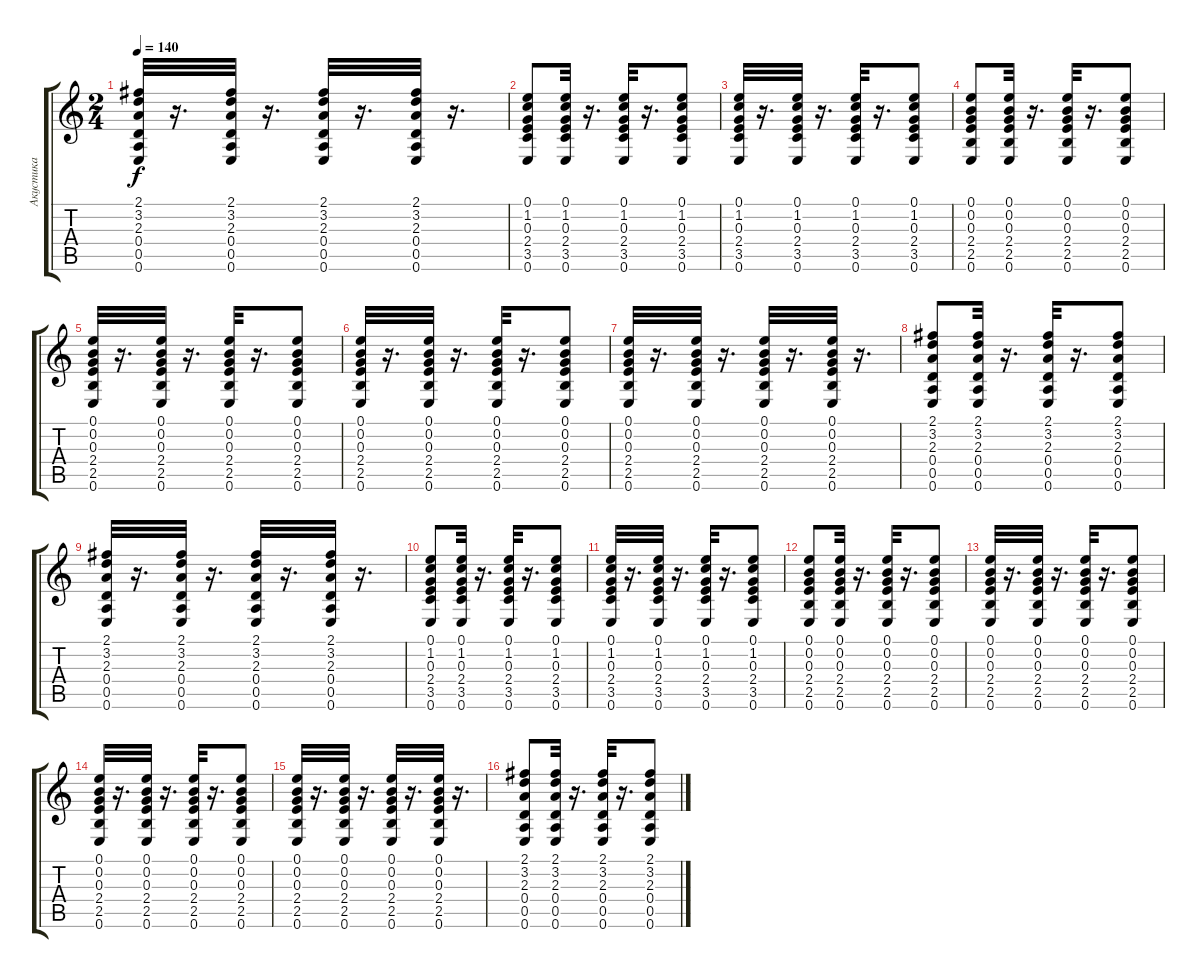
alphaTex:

\track ("Акустика" "Акустика") {instrument acousticguitarsteel}
\staff {score tabs}
\tuning (E4 B3 G3 D3 A2 E2) {hide}
\ts (2 4)
\tempo 140
\clef g2
\ks c
(2.1 3.2 2.3 0.4 0.5 0.6).32{dy f} r.16{d} (2.1 3.2 2.3 0.4 0.5 0.6).32 r.16{d} (2.1 3.2 2.3 0.4 0.5 0.6).32 r.16{d} (2.1 3.2 2.3 0.4 0.5 0.6).32 r.16{d} |
(0.1 1.2 0.3 2.4 3.5 0.6).8 (0.1 1.2 0.3 2.4 3.5 0.6).32 r.16{d} (0.1 1.2 0.3 2.4 3.5 0.6).32 r.16{d} (0.1 1.2 0.3 2.4 3.5 0.6).8 |
(0.1 1.2 0.3 2.4 3.5 0.6).32 r.16{d} (0.1 1.2 0.3 2.4 3.5 0.6).32 r.16{d} (0.1 1.2 0.3 2.4 3.5 0.6).32 r.16{d} (0.1 1.2 0.3 2.4 3.5 0.6).8 |
(0.1 0.2 0.3 2.4 2.5 0.6).8 (0.1 0.2 0.3 2.4 2.5 0.6).32 r.16{d} (0.1 0.2 0.3 2.4 2.5 0.6).32 r.16{d} (0.1 0.2 0.3 2.4 2.5 0.6).8 |
(0.1 0.2 0.3 2.4 2.5 0.6).32 r.16{d} (0.1 0.2 0.3 2.4 2.5 0.6).32 r.16{d} (0.1 0.2 0.3 2.4 2.5 0.6).32 r.16{d} (0.1 0.2 0.3 2.4 2.5 0.6).8 |
(0.1 0.2 0.3 2.4 2.5 0.6).32 r.16{d} (0.1 0.2 0.3 2.4 2.5 0.6).32 r.16{d} (0.1 0.2 0.3 2.4 2.5 0.6).32 r.16{d} (0.1 0.2 0.3 2.4 2.5 0.6).8 |
(0.1 0.2 0.3 2.4 2.5 0.6).32 r.16{d} (0.1 0.2 0.3 2.4 2.5 0.6).32 r.16{d} (0.1 0.2 0.3 2.4 2.5 0.6).32 r.16{d} (0.1 0.2 0.3 2.4 2.5 0.6).32 r.16{d} |
(2.1 3.2 2.3 0.4 0.5 0.6).8 (2.1 3.2 2.3 0.4 0.5 0.6).32 r.16{d} (2.1 3.2 2.3 0.4 0.5 0.6).32 r.16{d} (2.1 3.2 2.3 0.4 0.5 0.6).8 |
(2.1 3.2 2.3 0.4 0.5 0.6).32 r.16{d} (2.1 3.2 2.3 0.4 0.5 0.6).32 r.16{d} (2.1 3.2 2.3 0.4 0.5 0.6).32 r.16{d} (2.1 3.2 2.3 0.4 0.5 0.6).32 r.16{d} |
(0.1 1.2 0.3 2.4 3.5 0.6).8 (0.1 1.2 0.3 2.4 3.5 0.6).32 r.16{d} (0.1 1.2 0.3 2.4 3.5 0.6).32 r.16{d} (0.1 1.2 0.3 2.4 3.5 0.6).8 |
(0.1 1.2 0.3 2.4 3.5 0.6).32 r.16{d} (0.1 1.2 0.3 2.4 3.5 0.6).32 r.16{d} (0.1 1.2 0.3 2.4 3.5 0.6).32 r.16{d} (0.1 1.2 0.3 2.4 3.5 0.6).8 |
(0.1 0.2 0.3 2.4 2.5 0.6).8{balance 10} (0.1 0.2 0.3 2.4 2.5 0.6).32 r.16{d} (0.1 0.2 0.3 2.4 2.5 0.6).32 r.16{d} (0.1 0.2 0.3 2.4 2.5 0.6).8 |
(0.1 0.2 0.3 2.4 2.5 0.6).32 r.16{d} (0.1 0.2 0.3 2.4 2.5 0.6).32 r.16{d} (0.1 0.2 0.3 2.4 2.5 0.6).32 r.16{d} (0.1 0.2 0.3 2.4 2.5 0.6).8 |
(0.1 0.2 0.3 2.4 2.5 0.6).32 r.16{d} (0.1 0.2 0.3 2.4 2.5 0.6).32 r.16{d} (0.1 0.2 0.3 2.4 2.5 0.6).32 r.16{d} (0.1 0.2 0.3 2.4 2.5 0.6).8 |
(0.1 0.2 0.3 2.4 2.5 0.6).32 r.16{d} (0.1 0.2 0.3 2.4 2.5 0.6).32 r.16{d} (0.1 0.2 0.3 2.4 2.5 0.6).32 r.16{d} (0.1 0.2 0.3 2.4 2.5 0.6).32 r.16{d} |
(2.1 3.2 2.3 0.4 0.5 0.6).8 (2.1 3.2 2.3 0.4 0.5 0.6).32 r.16{d} (2.1 3.2 2.3 0.4 0.5 0.6).32 r.16{d} (2.1 3.2 2.3 0.4 0.5 0.6).8
